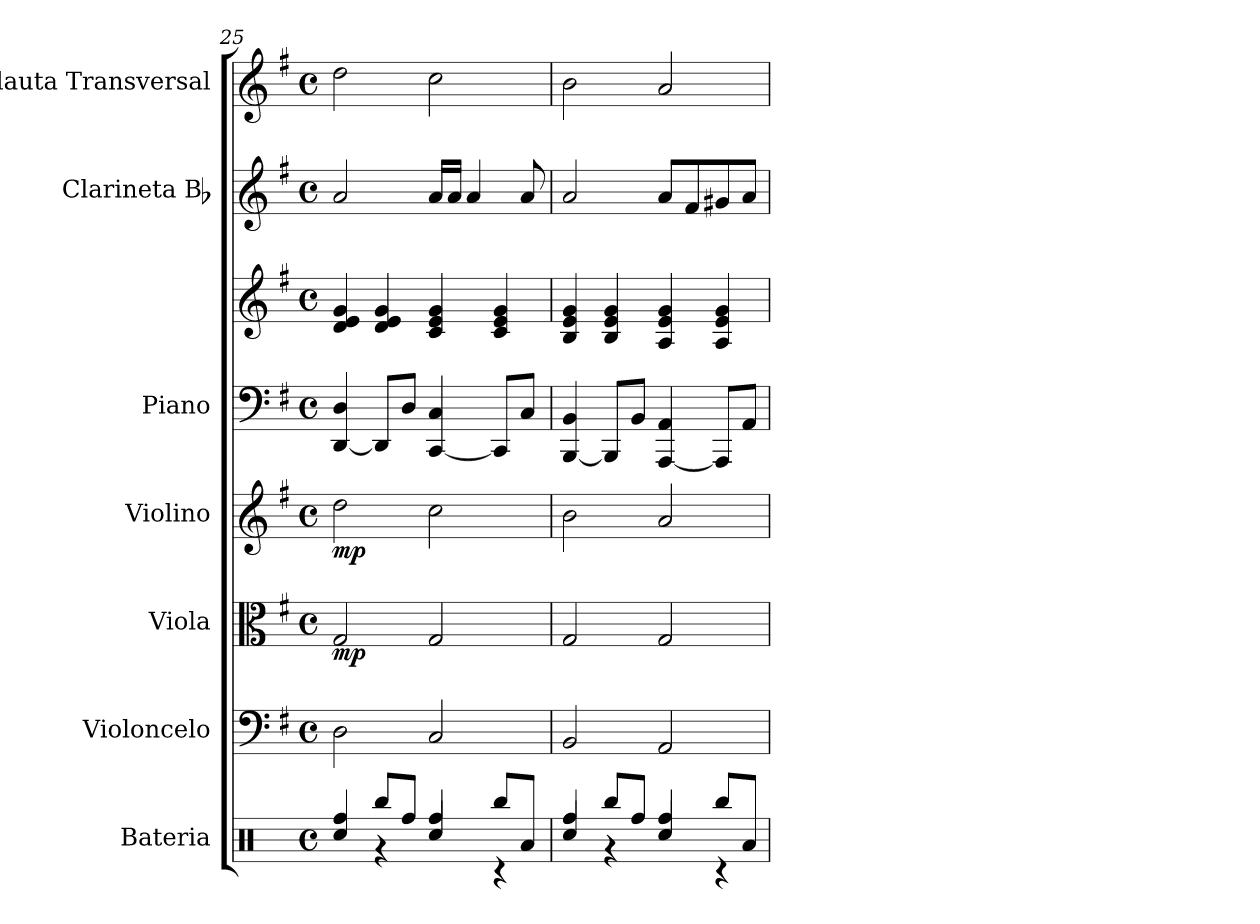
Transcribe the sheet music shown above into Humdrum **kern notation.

**kern	**kern	**kern	**dynam	**kern	**dynam	**kern	**kern	**kern	**kern
*part7	*part6	*part5	*part5	*part4	*part4	*part3	*part3	*part2	*part1
*staff8	*staff7	*staff6	*staff6	*staff5	*staff5	*staff4	*staff3	*staff2	*staff1
*I"Bateria	*I"Violoncelo	*I"Viola	*	*I"Violino	*	*I"Piano	*	*I"Clarineta Bb	*I"Flauta Transversal
*I'Bat.	*I'Vc.	*I'Vla	*	*I'Vln.	*	*I'Pno	*	*I'Cl. Bb	*I'Fl.
*clefX	*clefF4	*clefC3	*	*clefG2	*	*clefF4	*clefG2	*clefG2	*clefG2
*	*	*	*	*	*	*	*	*ITrd1c2	*
*k[]	*k[f#]	*k[f#]	*	*k[f#]	*	*k[f#]	*k[f#]	*k[b-]	*k[f#]
*M4/4	*M4/4	*M4/4	*	*M4/4	*	*M4/4	*M4/4	*M4/4	*M4/4
*met(c)	*met(c)	*met(c)	*	*met(c)	*	*met(c)	*met(c)	*met(c)	*met(c)
=25	=25	=25	=25	=25	=25	=25	=25	=25	=25
*^	*	*	*	*	*	*	*	*	*
!	!	!	!	!LO:DY:b	!	!LO:DY:b	!	!	!	!
4Rff/	4Rcc/	2D\	2G/	mp	2dd\	mp	[4DD/ 4D/	4d/ 4e/ 4g/	2g/	2dd\
8Rbb/L	4r	.	.	.	.	.	8DD/L]	4d/ 4e/ 4g/	.	.
8Rff/J	.	.	.	.	.	.	8D/J	.	.	.
4Rff/	4Rcc/	2C/	2G/	.	2cc\	.	[4CC/ 4C/	4c/ 4e/ 4g/	16g/LL	2cc\
.	.	.	.	.	.	.	.	.	16g/JJ	.
.	.	.	.	.	.	.	.	.	4g/	.
8Rbb/L	4r	.	.	.	.	.	8CC/L]	4c/ 4e/ 4g/	.	.
8Ra/J	.	.	.	.	.	.	8C/J	.	8g/	.
=26	=26	=26	=26	=26	=26	=26	=26	=26	=26	=26
4Rff/	4Rcc/	2BB/	2G/	.	2b\	.	[4BBB/ 4BB/	4B/ 4e/ 4g/	2g/	2b\
8Rbb/L	4r	.	.	.	.	.	8BBB/L]	4B/ 4e/ 4g/	.	.
8Rff/J	.	.	.	.	.	.	8BB/J	.	.	.
4Rff/	4Rcc/	2AA/	2G/	.	2a/	.	[4AAA/ 4AA/	4A/ 4e/ 4g/	8g/L	2a/
.	.	.	.	.	.	.	.	.	8e/	.
8Rbb/L	4r	.	.	.	.	.	8AAA/L]	4A/ 4e/ 4g/	8f#X/	.
8Ra/J	.	.	.	.	.	.	8AA/J	.	8g/J	.
*v	*v	*	*	*	*	*	*	*	*	*
=	=	=	=	=	=	=	=	=	=
*-	*-	*-	*-	*-	*-	*-	*-	*-	*-
